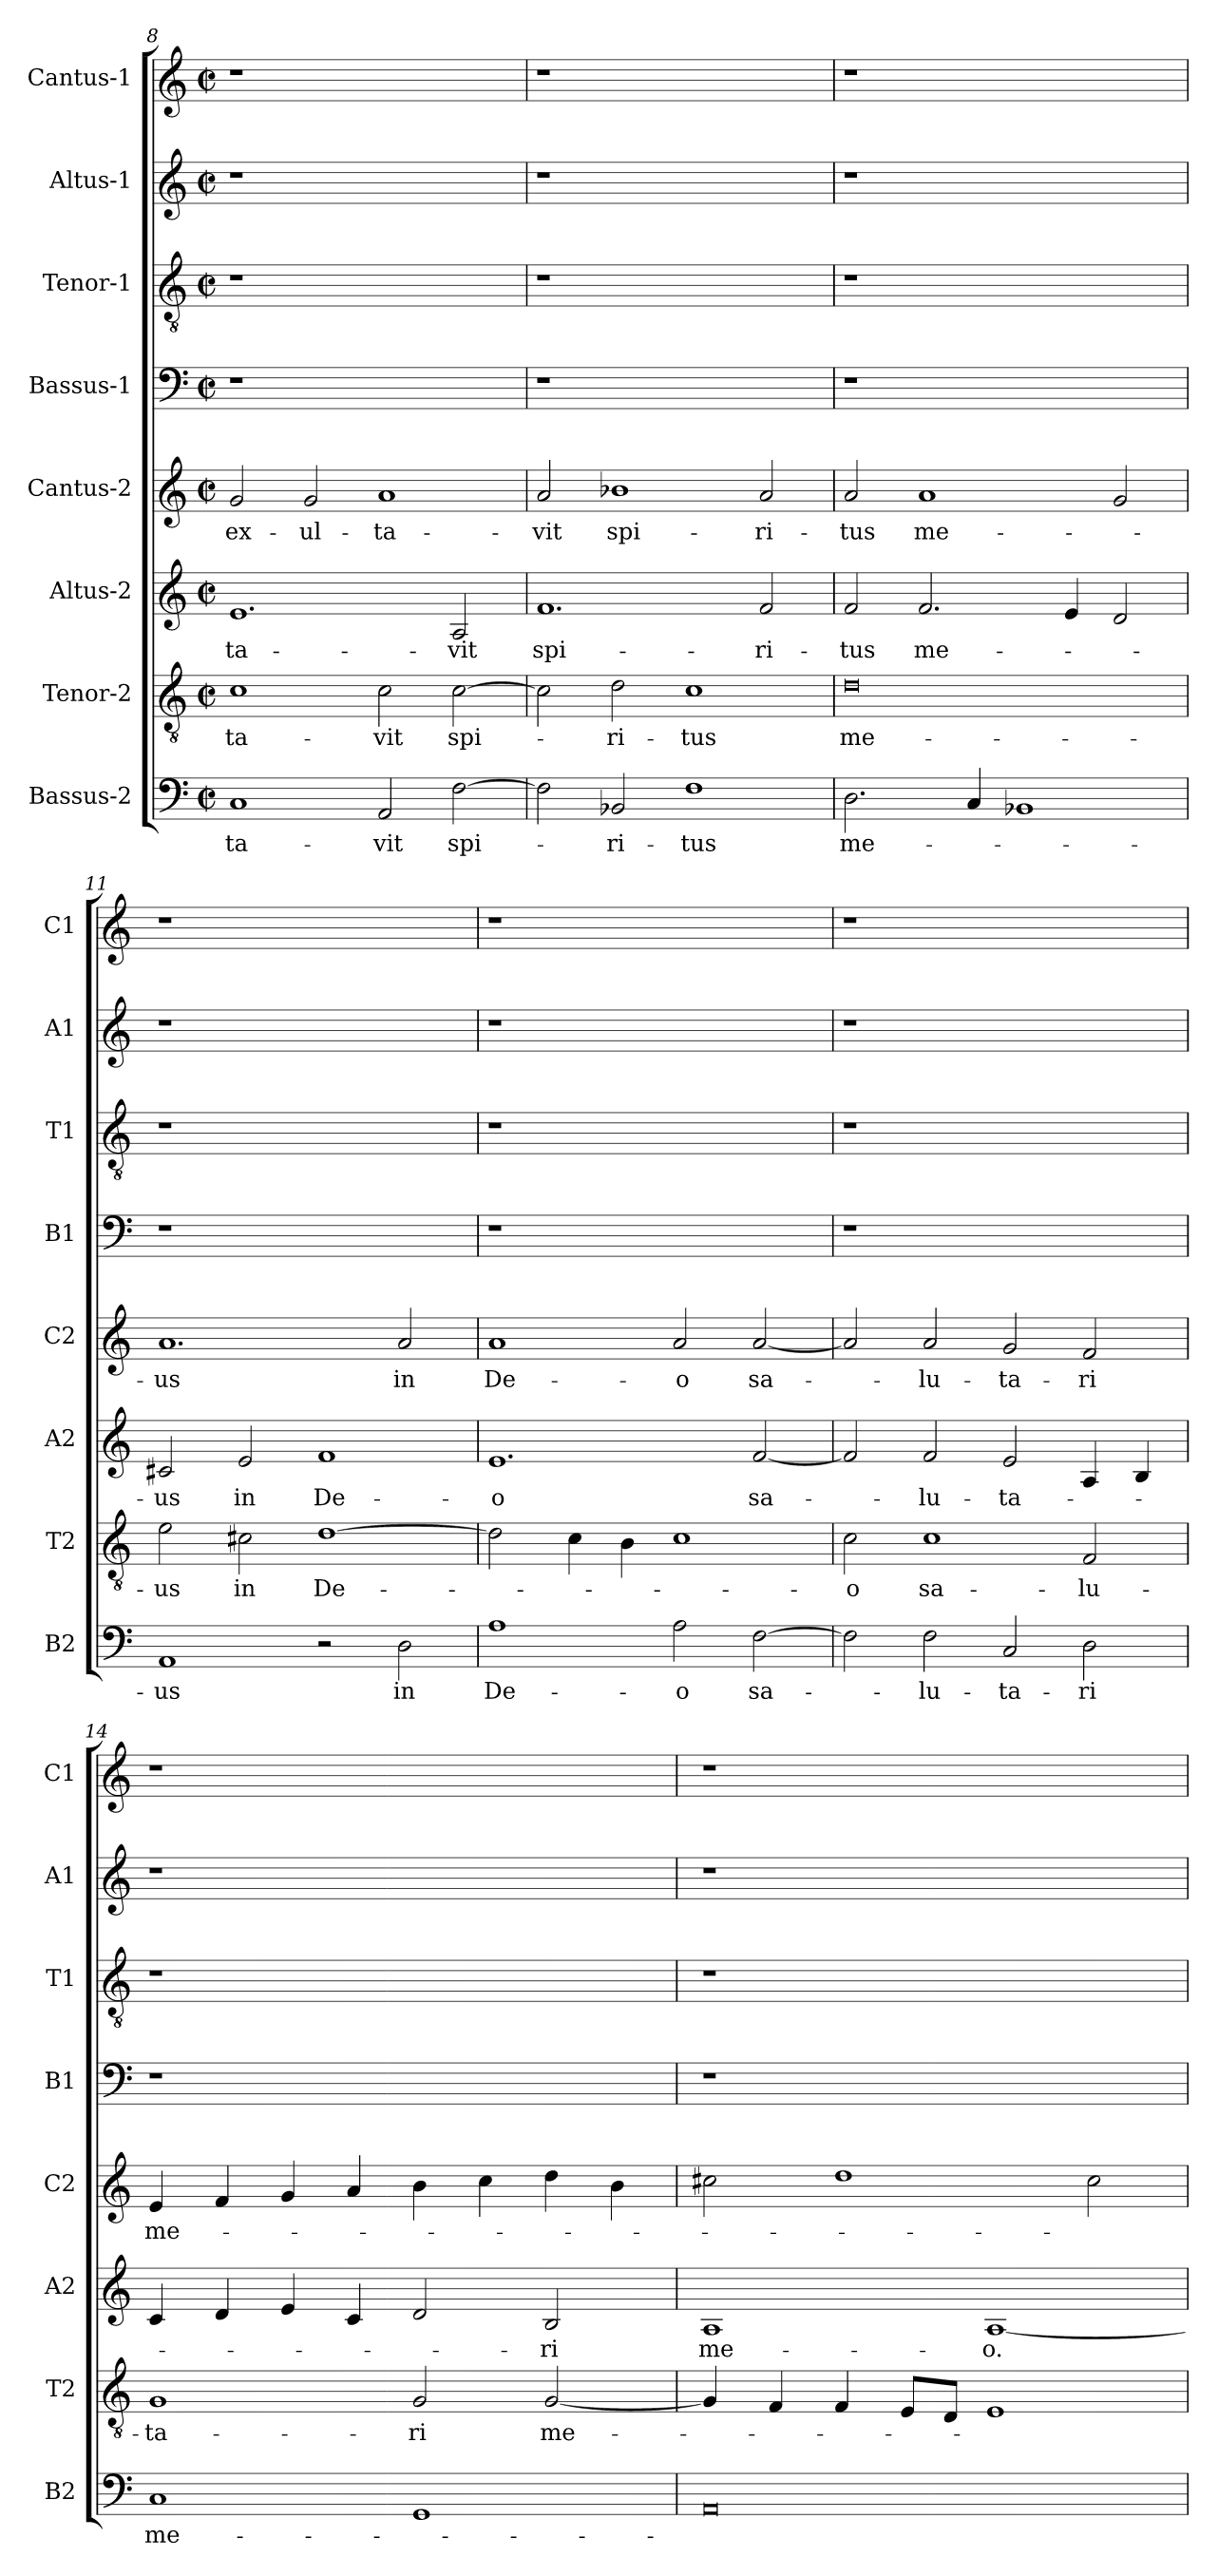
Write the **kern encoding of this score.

**kern	**text	**kern	**text	**kern	**text	**kern	**text	**kern	**kern	**kern	**kern
*part8	*part8	*part7	*part7	*part6	*part6	*part5	*part5	*part4	*part3	*part2	*part1
*staff8	*staff8	*staff7	*staff7	*staff6	*staff6	*staff5	*staff5	*staff4	*staff3	*staff2	*staff1
*I"Bassus-2	*	*I"Tenor-2	*	*I"Altus-2	*	*I"Cantus-2	*	*I"Bassus-1	*I"Tenor-1	*I"Altus-1	*I"Cantus-1
*I'B2	*	*I'T2	*	*I'A2	*	*I'C2	*	*I'B1	*I'T1	*I'A1	*I'C1
*clefF4	*	*clefGv2	*	*clefG2	*	*clefG2	*	*clefF4	*clefGv2	*clefG2	*clefG2
*k[]	*	*k[]	*	*k[]	*	*k[]	*	*k[]	*k[]	*k[]	*k[]
*C:	*	*C:	*	*C:	*	*C:	*	*C:	*C:	*C:	*C:
*M2/2	*	*M2/2	*	*M2/2	*	*M2/2	*	*M2/2	*M2/2	*M2/2	*M2/2
*met(c|)	*	*met(c|)	*	*met(c|)	*	*met(c|)	*	*met(c|)	*met(c|)	*met(c|)	*met(c|)
=8	=8	=8	=8	=8	=8	=8	=8	=8	=8	=8	=8
!	!LO:LY:b	!	!LO:LY:b	!	!LO:LY:b	!	!LO:LY:b	!	!	!	!
1C	-ta-	1c	-ta-	1.e	-ta-	2g/	ex-	1r	1r	1r	1r
!	!	!	!	!	!	!	!LO:LY:b	!	!	!	!
.	.	.	.	.	.	2g/	-ul-	.	.	.	.
!	!LO:LY:b	!	!LO:LY:b	!	!	!	!LO:LY:b	!	!	!	!
2AA/	-vit	2c\	-vit	.	.	1a	-ta-	1ryy	1ryy	1ryy	1ryy
!	!LO:LY:b	!	!LO:LY:b	!	!LO:LY:b	!	!	!	!	!	!
[2F\	spi-	[2c\	spi-	2A/	-vit	.	.	.	.	.	.
=9	=9	=9	=9	=9	=9	=9	=9	=9	=9	=9	=9
!	!	!	!	!	!LO:LY:b	!	!LO:LY:b	!	!	!	!
2F\]	.	2c\]	.	1.f	spi-	2a/	-vit	1r	1r	1r	1r
!	!LO:LY:b	!	!LO:LY:b	!	!	!	!LO:LY:b	!	!	!	!
2BB-X/	-ri-	2d\	-ri-	.	.	1b-X	spi-	.	.	.	.
!	!LO:LY:b	!	!LO:LY:b	!	!	!	!	!	!	!	!
1F	-tus	1c	-tus	.	.	.	.	1ryy	1ryy	1ryy	1ryy
!	!	!	!	!	!LO:LY:b	!	!LO:LY:b	!	!	!	!
.	.	.	.	2f/	-ri-	2a/	-ri-	.	.	.	.
=10	=10	=10	=10	=10	=10	=10	=10	=10	=10	=10	=10
!	!LO:LY:b	!	!LO:LY:b	!	!LO:LY:b	!	!LO:LY:b	!	!	!	!
2.D\	me-	0d	me-	2f/	-tus	2a/	-tus	1r	1r	1r	1r
!	!	!	!	!	!LO:LY:b	!	!LO:LY:b	!	!	!	!
.	.	.	.	2.f/	me-	1a	me-	.	.	.	.
4C/	.	.	.	.	.	.	.	.	.	.	.
1BB-X	.	.	.	.	.	.	.	1ryy	1ryy	1ryy	1ryy
.	.	.	.	4e/	.	.	.	.	.	.	.
.	.	.	.	2d/	.	2g/	.	.	.	.	.
=11	=11	=11	=11	=11	=11	=11	=11	=11	=11	=11	=11
!	!LO:LY:b	!	!LO:LY:b	!	!LO:LY:b	!	!LO:LY:b	!	!	!	!
1AA	-us	2e\	-us	2c#X/	-us	1.a	-us	1r	1r	1r	1r
!	!	!	!LO:LY:b	!	!LO:LY:b	!	!	!	!	!	!
.	.	2c#X\	in	2e/	in	.	.	.	.	.	.
!	!	!	!LO:LY:b	!	!LO:LY:b	!	!	!	!	!	!
2r	.	[1d	De-	1f	De-	.	.	1ryy	1ryy	1ryy	1ryy
!	!LO:LY:b	!	!	!	!	!	!LO:LY:b	!	!	!	!
2D\	in	.	.	.	.	2a/	in	.	.	.	.
!!LO:LB:g=z
=12	=12	=12	=12	=12	=12	=12	=12	=12	=12	=12	=12
!	!LO:LY:b	!	!	!	!LO:LY:b	!	!LO:LY:b	!	!	!	!
1A	De-	2d\]	.	1.e	-o	1a	De-	1r	1r	1r	1r
.	.	4c\	.	.	.	.	.	.	.	.	.
.	.	4B\	.	.	.	.	.	.	.	.	.
!	!LO:LY:b	!	!	!	!	!	!LO:LY:b	!	!	!	!
2A\	-o	1c	.	.	.	2a/	-o	1ryy	1ryy	1ryy	1ryy
!	!LO:LY:b	!	!	!	!LO:LY:b	!	!LO:LY:b	!	!	!	!
[2F\	sa-	.	.	[2f/	sa-	[2a/	sa-	.	.	.	.
=13	=13	=13	=13	=13	=13	=13	=13	=13	=13	=13	=13
!	!	!	!LO:LY:b	!	!	!	!	!	!	!	!
2F\]	.	2c\	-o	2f/]	.	2a/]	.	1r	1r	1r	1r
!	!LO:LY:b	!	!LO:LY:b	!	!LO:LY:b	!	!LO:LY:b	!	!	!	!
2F\	-lu-	1c	sa-	2f/	-lu-	2a/	-lu-	.	.	.	.
!	!LO:LY:b	!	!	!	!LO:LY:b	!	!LO:LY:b	!	!	!	!
2C/	-ta-	.	.	2e/	-ta-	2g/	-ta-	1ryy	1ryy	1ryy	1ryy
!	!LO:LY:b	!	!LO:LY:b	!	!	!	!LO:LY:b	!	!	!	!
2D\	-ri	2F/	-lu-	4A/	.	2f/	-ri	.	.	.	.
.	.	.	.	4B/	.	.	.	.	.	.	.
=14	=14	=14	=14	=14	=14	=14	=14	=14	=14	=14	=14
!	!LO:LY:b	!	!LO:LY:b	!	!	!	!LO:LY:b	!	!	!	!
1C	me-	1G	-ta-	4c/	.	4e/	me-	1r	1r	1r	1r
.	.	.	.	4d/	.	4f/	.	.	.	.	.
.	.	.	.	4e/	.	4g/	.	.	.	.	.
.	.	.	.	4c/	.	4a/	.	.	.	.	.
!	!	!	!LO:LY:b	!	!	!	!	!	!	!	!
1GG	.	2G/	-ri	2d/	.	4b\	.	1ryy	1ryy	1ryy	1ryy
.	.	.	.	.	.	4cc\	.	.	.	.	.
!	!	!	!LO:LY:b	!	!LO:LY:b	!	!	!	!	!	!
.	.	[2G/	me-	2B/	-ri	4dd\	.	.	.	.	.
.	.	.	.	.	.	4b\	.	.	.	.	.
=15	=15	=15	=15	=15	=15	=15	=15	=15	=15	=15	=15
!	!	!	!	!	!LO:LY:b	!	!	!	!	!	!
0AA	.	4G/]	.	1A	me-	2cc#X\	.	1r	1r	1r	1r
.	.	4F/	.	.	.	.	.	.	.	.	.
.	.	4F/	.	.	.	1dd	.	.	.	.	.
.	.	8E/L	.	.	.	.	.	.	.	.	.
.	.	8D/J	.	.	.	.	.	.	.	.	.
!	!	!	!	!	!LO:LY:b	!	!	!	!	!	!
.	.	1E	.	[1A	-o.	.	.	1ryy	1ryy	1ryy	1ryy
.	.	.	.	.	.	2cc#\	.	.	.	.	.
=	=	=	=	=	=	=	=	=	=	=	=
*-	*-	*-	*-	*-	*-	*-	*-	*-	*-	*-	*-
